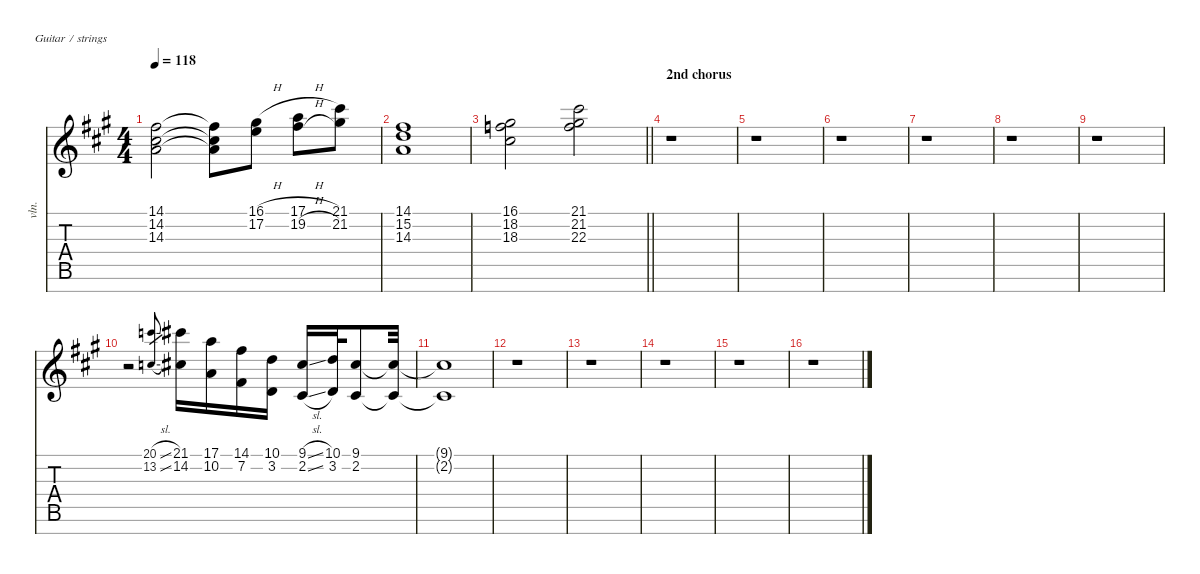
\defaultSystemsLayout 4
\hideDynamics
\bracketExtendMode nobrackets
\otherSystemsTrackNameOrientation horizontal
\track ("solo strings" "vln.") {instrument stringensemble1}
\staff {score tabs}
\tuning (E4 B3 G3 D3 A2 E2 B1)
\ts (4 4)
\tempo 118
\clef g2
\ks f#minor
(14.1{t acc #} 14.2{acc #} 14.3{t acc forcenatural}).2{dy f} (14.1{t acc #} 14.2{t acc #} 14.3{t acc forcenatural}).8 (16.1{h acc #} 17.2{acc forcenatural}).8{dy mf} (17.1{h acc forcenatural} 19.2{h acc #}).8 (21.1{acc #} 21.2{acc #}).8{dy f} |
(14.1{acc #} 15.2{acc forcenatural} 14.3{acc forcenatural}).1{dy mf} |
\barLineRight lightlight
(16.1{acc #} 18.2{acc forcenatural} 18.3{acc #}).2 (21.1{acc #} 21.2{acc #} 22.3{acc forcenatural}).2 |
\section ("" "2nd chorus")
r.1 |
r.1 |
r.1 |
r.1 |
r.1 |
r.1 |
r.2 (20.1{sl acc forcenatural} 13.2{sl acc forcenatural}).8{gr dy f} (21.1{acc #} 14.2{acc #}).16{dy ff} (17.1{acc forcenatural} 10.2{acc forcenatural}).16{dy f} (14.1{acc #} 7.2{acc #}).16{dy mf} (10.1{acc forcenatural} 3.2{acc forcenatural}).16 (9.1{sl acc #} 2.2{sl acc #}).16{dy f} (10.1{acc forcenatural} 3.2{acc forcenatural}).32{dy mp} (9.1{acc #} 2.2{acc #}).8{dy mf} (9.1{t acc #} 2.2{t acc #}).32{dy f} |
(9.1{t acc #} 2.2{t acc #}).1 |
r.1 |
r.1 |
r.1 |
r.1 |
r.1
